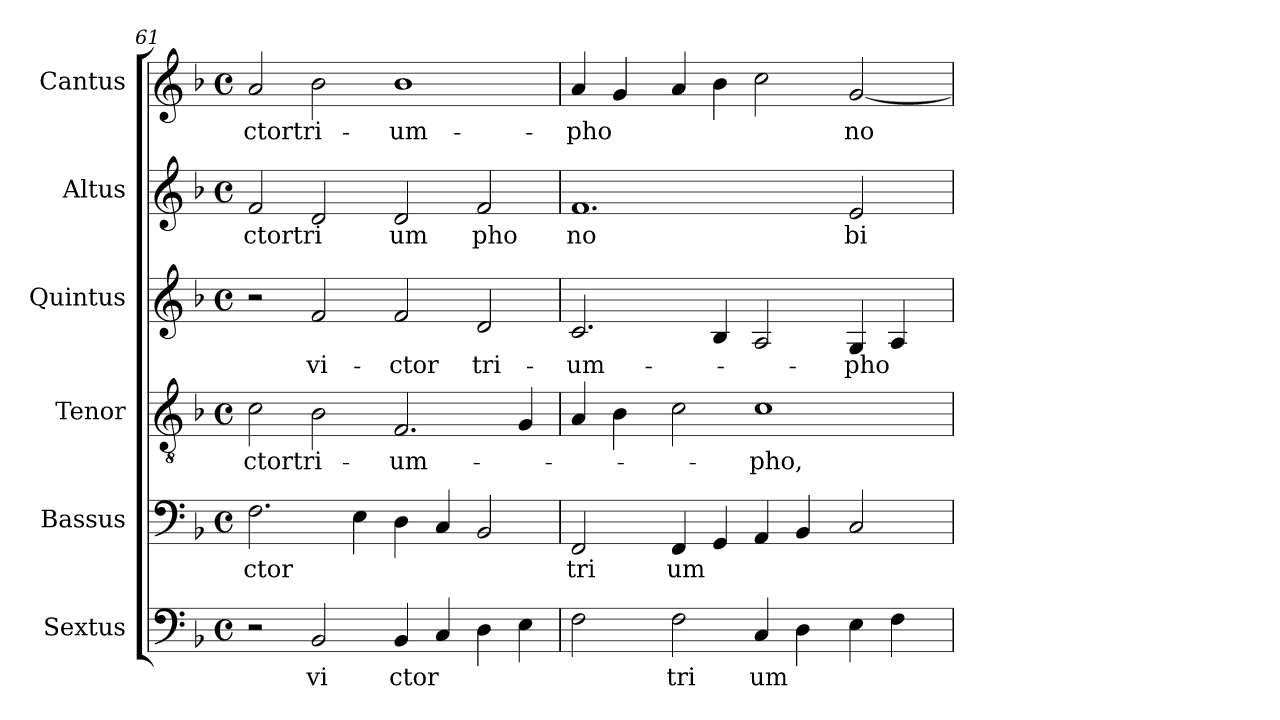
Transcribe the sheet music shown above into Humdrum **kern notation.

**kern	**text	**kern	**text	**kern	**text	**kern	**text	**kern	**text	**kern	**text
*part6	*part6	*part5	*part5	*part4	*part4	*part3	*part3	*part2	*part2	*part1	*part1
*staff6	*staff6	*staff5	*staff5	*staff4	*staff4	*staff3	*staff3	*staff2	*staff2	*staff1	*staff1
*I"Sextus	*	*I"Bassus	*	*I"Tenor	*	*I"Quintus	*	*I"Altus	*	*I"Cantus	*
*I'Sextus	*	*I'Bassus	*	*I'Tenor	*	*I'Quintus	*	*I'Altus	*	*I'Cantus	*
*clefF4	*	*clefF4	*	*clefGv2	*	*clefG2	*	*clefG2	*	*clefG2	*
*k[b-]	*	*k[b-]	*	*k[b-]	*	*k[b-]	*	*k[b-]	*	*k[b-]	*
*F:	*	*F:	*	*F:	*	*F:	*	*F:	*	*F:	*
*M4/4	*	*M4/4	*	*M4/4	*	*M4/4	*	*M4/4	*	*M4/4	*
*met(c)	*	*met(c)	*	*met(c)	*	*met(c)	*	*met(c)	*	*met(c)	*
=61	=61	=61	=61	=61	=61	=61	=61	=61	=61	=61	=61
!	!	!	!LO:LY:b	!	!LO:LY:b:cj	!	!	!	!LO:LY:b:cj	!	!LO:LY:b:cj
2r	.	2.F\	-ctor	2c\	-ctortri-	2r	.	2f/	ctortri	2a/	-ctortri-
!	!LO:LY:b:cj	!	!	!	!	!	!LO:LY:b:cj	!	!	!	!
2BB-/	vi	.	.	2B-\	.	2f/	vi-	2d/	.	2b-\	.
.	.	4E\	.	.	.	.	.	.	.	.	.
!	!LO:LY:b	!	!	!	!LO:LY:b	!	!LO:LY:b:cj	!	!LO:LY:b:cj	!	!LO:LY:b:cj
4BB-/	ctor	4D\	.	2.F/	-um-	2f/	-ctor	2d/	um	1b-	-um-
4C/	.	4C/	.	.	.	.	.	.	.	.	.
!	!	!	!	!	!	!	!LO:LY:b:cj	!	!LO:LY:b:cj	!	!
4D\	.	2BB-/	.	.	.	2d/	tri-	2f/	pho	.	.
4E\	.	.	.	4G/	.	.	.	.	.	.	.
!!LO:PB:g=z
=62	=62	=62	=62	=62	=62	=62	=62	=62	=62	=62	=62
!	!	!	!LO:LY:b:cj	!	!	!	!LO:LY:b	!	!LO:LY:b:cj	!	!LO:LY:b
*	*	*	*	*^	*	*	*	*	*	*	*
2F\	.	2FF/	tri	4A/	4ryy	.	2.c/	-um-	1.f	no	4a/	-pho
.	.	.	.	4B-\	16ryy	.	.	.	.	.	4g/	.
.	.	.	.	.	64ryy	.	.	.	.	.	.	.
.	.	.	.	.	1ryy	.	.	.	.	.	.	.
!	!LO:LY:b:cj	!	!LO:LY:b	!	!	!	!	!	!	!	!	!
2F\	tri	4FF/	um	2c\	.	.	.	.	.	.	4a/	.
.	.	4GG/	.	.	.	.	4B-/	.	.	.	4b-\	.
!	!LO:LY:b	!	!	!	!	!LO:LY:b:cj	!	!	!	!	!	!
4C/	um	4AA/	.	1c	.	-pho,	2A/	.	.	.	2cc\	.
4D\	.	4BB-/	.	.	.	.	.	.	.	.	.	.
.	.	.	.	.	2ryy	.	.	.	.	.	.	.
!	!	!	!	!	!	!	!	!LO:LY:b	!	!LO:LY:b:cj	!	!LO:LY:b:cj
4E\	.	2C/	.	.	.	.	4G/	-pho	2e/	bi	[<2g/	no
4F\	.	.	.	.	.	.	4A/	.	.	.	.	.
.	.	.	.	.	8ryy	.	.	.	.	.	.	.
.	.	.	.	.	32.ryy	.	.	.	.	.	.	.
*	*	*	*	*v	*v	*	*	*	*	*	*	*
=	=	=	=	=	=	=	=	=	=	=	=
*-	*-	*-	*-	*-	*-	*-	*-	*-	*-	*-	*-
